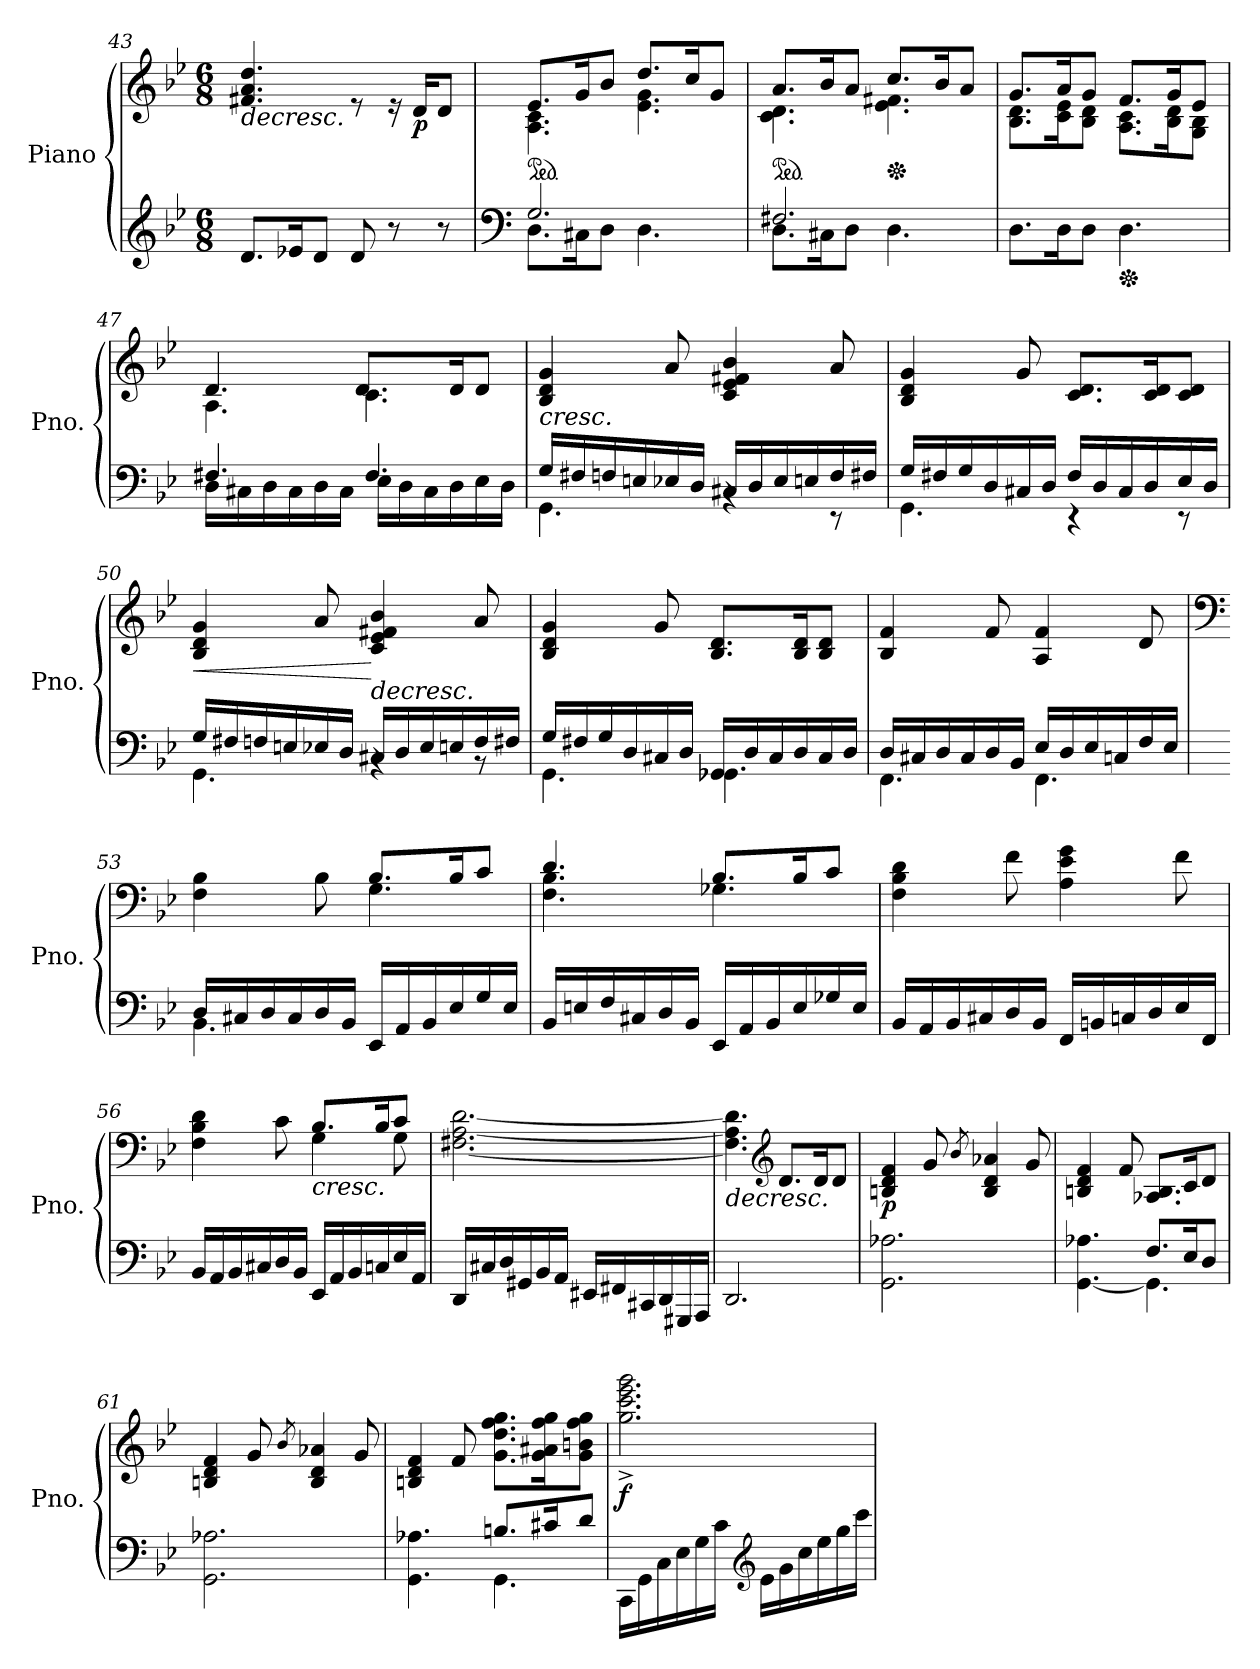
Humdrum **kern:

**kern	**kern	**dynam
*part1	*part1	*part1
*staff2	*staff1	*staff1/2
*I"Piano	*	*
*I'Pno.	*	*
!!LO:PB:g=z
*clefG2	*clefG2	*
*k[b-e-]	*k[b-e-]	*
*M6/8	*M6/8	*
*MM110	*MM110	*
=43	=43	=43
!	!	!LO:HP:b
*	*^	*
8.d/L	2.ryy	4.f#X/ 4.a/ 4.dd/	>
16e-X/K	.	.	.
8d/J	.	.	.
8d/	.	8r	.
8r	.	16r	.
!	!	!	!LO:DY:b
.	.	16d/KL	p
8r	.	8d/J	.
=44	=44	=44	=44
*clefF4	*	*	*
*^	*	*	*
*	*	*ped	*	*
*v	*v	*	*	*
*	*MM120	*	*
*^	*	*	*
2.G/	8.D\L	4.A\ 4.c\	8.e-/L	.
.	16C#X\K	.	16g/K	.
.	8D\J	.	8b-/J	.
.	4.D\	4.e-\ 4.g\	8.dd/L	.
.	.	.	16cc/K	.
.	.	.	8g/J	.
=45	=45	=45	=45	=45
*	*	*ped	*	*
2.F#X/	8.D\L	4.c\ 4.d\	8.a/L	.
.	16C#X\K	.	16b-/K	.
.	8D\J	.	8a/J	.
*	*	*Xped	*	*
.	4.D\	4.e-\ 4.f#X\	8.cc/L	.
.	.	.	16b-/K	.
.	.	.	8a/J	.
*v	*v	*	*	*
=46	=46	=46	=46
*	*MM110	*	*
8.D\L	8.B-\ 8.d\L	8.g/L	.
16D\K	16c\ 16e-\K	16a/K	.
8D\J	8B-\ 8d\J	8g/J	.
*Xped	*	*	*
*	*MM100	*	*
4.D\	8.A\ 8.c\L	8.f/L	.
.	16B-\ 16d\K	16g/K	.
.	8G\ 8B-\J	8e-/J	.
!!LO:LB:g=z	!!
=47	=47	=47	=47
*	*MM110	*	*
*^	*	*	*
4.F#X/	16D\LL	4.A\	4.d/	.
.	16C#X\	.	.	.
.	16D\	.	.	.
.	16C#\	.	.	.
.	16D\	.	.	.
.	16C#\JJ	.	.	.
*	*	*MM120	*	*
!	!	!	!	!LO:DY:b
!	!	!	!	!LO:DY:n=1:b
4.F#/	16E-\LL	4.c\	8.d/L	p other-dynamics
.	16D\	.	.	.
.	16C#\	.	.	.
.	16D\	.	16d/K	.
.	16E-\	.	8d/J	.
.	16D\JJ	.	.	.
=48	=48	=48	=48	=48
*	*	*MM125	*	*
!	!	!	!	!LO:HP:b
16G/LL	4.GG\	2.ryy	4B-/ 4d/ 4g/	<
16F#X/	.	.	.	.
16Fn/	.	.	.	.
16En/	.	.	.	.
16E-X/	.	.	8a/	.
16D/JJ	.	.	.	.
16C#X/LL	4rBB	.	4c/ 4e-/ 4f#X/ 4b-/	]
16D/	.	.	.	.
16E-/	.	.	.	.
16En/	.	.	.	.
16F/	8r	.	8a/	.
16F#X/JJ	.	.	.	.
=49	=49	=49	=49	=49
16G/LL	4.GG\	2.ryy	4B-/ 4d/ 4g/	.
16F#X/	.	.	.	.
16G/	.	.	.	.
16D/	.	.	.	.
16C#X/	.	.	8g/	.
16D/JJ	.	.	.	.
16F#/LL	4r	.	8.c/ 8.d/L	.
16D/	.	.	.	.
16C#/	.	.	.	.
16D/	.	.	16c/ 16d/K	.
16E-/	8r	.	8c/ 8d/J	.
16D/JJ	.	.	.	.
!!LO:LB:g=z	!!
=50	=50	=50	=50	=50
*	*	*MM130	*	*
!	!	!	!	!LO:HP:b
16G/LL	4.GG\	2.ryy	4B-/ 4d/ 4g/	<
16F#X/	.	.	.	.
16Fn/	.	.	.	.
16En/	.	.	.	.
16E-X/	.	.	8a/	.
16D/JJ	.	.	.	.
!	!	!	!	!LO:HP:n=1:b
16C#X/LL	4rBB	.	4c/ 4e-/ 4f#X/ 4b-/	[ >
16D/	.	.	.	.
16E-/	.	.	.	.
16En/	.	.	.	.
16F/	8rBB	.	8a/	.
16F#X/JJ	.	.	.	.
=51	=51	=51	=51	=51
16G/LL	4.GG\	2.ryy	4B-/ 4d/ 4g/	.
16F#X/	.	.	.	.
16G/	.	.	.	.
16D/	.	.	.	.
16C#X/	.	.	8g/	[
16D/JJ	.	.	.	.
!	!LO:N:head=solid	!	!	!
16GG-X/LL	4.GG-\	.	8.B-/ 8.d/L	.
16D/	.	.	.	.
16C#/	.	.	.	.
16D/	.	.	16B-/ 16d/K	.
16C#/	.	.	8B-/ 8d/J	.
16D/JJ	.	.	.	.
=52	=52	=52	=52	=52
16D/LL	4.FF\	2.ryy	4B-/ 4f/	.
16C#X/	.	.	.	.
16D/	.	.	.	.
16C#/	.	.	.	.
16D/	.	.	8f/	.
16BB-/JJ	.	.	.	.
16E-/LL	4.FF\	.	4A/ 4f/	.
16D/	.	.	.	.
16E-/	.	.	.	.
16Cn/	.	.	.	.
16F/	.	.	8d/	.
16E-/JJ	.	.	.	.
!!LO:LB:g=z	!!
=53	=53	=53	=53	=53
*	*	*clefF4	*	*
16D/LL	4.BB-\	4.ryy	4F\ 4B-\	.
16C#X/	.	.	.	.
16D/	.	.	.	.
16C#/	.	.	.	.
16D/	.	.	8B-\	.
16BB-/JJ	.	.	.	.
16EE-/LL	4.ryy	4.G\	8.B-/L	.
16AA/	.	.	.	.
16BB-/	.	.	.	.
16E-/	.	.	16B-/K	.
16G/	.	.	8c/J	.
16E-/JJ	.	.	.	.
*v	*v	*	*	*
=54	=54	=54	=54
16BB-/LL	4.F\ 4.B-\	4.d/	.
16En/	.	.	.
16F/	.	.	.
16C#X/	.	.	.
16D/	.	.	.
16BB-/JJ	.	.	.
16EE-/LL	4.G-X\	8.B-/L	.
16AA/	.	.	.
16BB-/	.	.	.
16E/	.	16B-/K	.
16G-X/	.	8c/J	.
16E/JJ	.	.	.
=55	=55	=55	=55
16BB-/LL	2.ryy	4F\ 4B-\ 4d\	.
16AA/	.	.	.
16BB-/	.	.	.
16C#X/	.	.	.
16D/	.	8f\	.
16BB-/JJ	.	.	.
16FF/LL	.	4A\ 4e-\ 4g\	.
16BBn/	.	.	.
16Cn/	.	.	.
16D/	.	.	.
16E-/	.	8f\	.
16FF/JJ	.	.	.
!!LO:LB:g=z	!!
=56	=56	=56	=56
*	*MM120	*	*
16BB-/LL	4.ryy	4F\ 4B-\ 4d\	.
16AA/	.	.	.
16BB-/	.	.	.
16C#X/	.	.	.
16D/	.	8c\	.
16BB-/JJ	.	.	.
!	!	!	!LO:HP:b
16EE-/LL	4G\	8.B-/L	<
16AA/	.	.	.
16BB-/	.	.	.
16Cn/	.	16B-/K	.
16E-/	8G\	8c/J	.
16AA/JJ	.	.	.
*	*v	*v	*
.	.	]
=57	=57	=57
*	*^	*
16DD/LL	2.ryy	[2.F#X\ [2.A\ [2.d\	.
16C#X/	.	.	.
16D/	.	.	.
16GG#X/	.	.	.
16BB-/	.	.	.
16AA/JJ	.	.	.
*	*MM110	*	*
16EE#X/LL	.	.	.
16FF#X/	.	.	.
*	*MM100	*	*
16CC#X/	.	.	.
16DD/	.	.	.
*	*MM90	*	*
16GGG#X/	.	.	.
*	*MM70	*	*
16AAA/JJ	.	.	.
=58	=58	=58	=58
*	*MM50	*	*
!	!	!	!LO:HP:b
2.DD/	2.ryy	4.F#\] 4.A\] 4.d\]	>
*	*clefG2	*	*
*	*MM100	*	*
.	.	8.d/L	.
*	*MM120	*	*
.	.	16d/K	.
.	.	8d/J	.
*	*v	*v	*
.	.	[
!!LO:PB:g=z
=59	=59	=59
*	*^	*
!	!	!	!LO:DY:b
2.GG\ 2.A-X\	2.ryy	4Bn/ 4d/ 4f/	p
.	.	8g/	.
.	.	8qb-/	.
.	.	4B/ 4d/ 4a-X/	.
.	.	8g/	.
=60	=60	=60	=60
*^	*	*	*
[4.GG\ 4.A-X\	4.ryy	2.ryy	4Bn/ 4d/ 4f/	.
.	.	.	8f/	.
*	*	*MM110	*	*
8.F/L	4.GG\]	.	8.A-X/ 8.B/L	.
16E-/K	.	.	16c/K	.
8D/J	.	.	8d/J	.
*v	*v	*	*	*
=61	=61	=61	=61
2.GG\ 2.A-X\	2.ryy	4Bn/ 4d/ 4f/	.
*	*MM100	*	*
.	.	8g/	.
.	.	8qb-/	.
.	.	4B/ 4d/ 4a-X/	.
.	.	8g/	.
=62	=62	=62	=62
*	*MM90	*	*
*^	*	*	*
4.GG\ 4.A-X\	4.ryy	2.ryy	4Bn/ 4d/ 4f/	.
.	.	.	8f/	.
*	*	*MM70	*	*
8.Bn/L	4.GG\	.	8.g\ 8.dd\ 8.ff\ 8.gg\L	.
16c#X/K	.	.	16g\ 16a#X\ 16ff\ 16gg\K	.
*	*	*MM40	*	*
8d/J	.	.	8g\ 8bn\ 8ff\ 8gg\J	.
*v	*v	*	*	*
*	*v	*v	*
.	.	]
=63	=63	=63
*	*MM90	*
*	*^	*
!	!	!	!LO:DY:b
16CC\LL	2.ryy	2.gg\^ 2.ccc\^ 2.eee-\^ 2.ggg\^	f
16GG\	.	.	.
16C\	.	.	.
16E-\	.	.	.
16G\	.	.	.
16c\JJ	.	.	.
*clefG2	*	*	*
*	*MM80	*	*
16e-\LL	.	.	.
16g\	.	.	.
*	*MM70	*	*
16cc\	.	.	.
*	*MM60	*	*
16ee-\	.	.	.
*	*MM50	*	*
16gg\	.	.	.
*	*MM30	*	*
16ccc\JJ	.	.	.
*	*v	*v	*
=	=	=
*-	*-	*-
